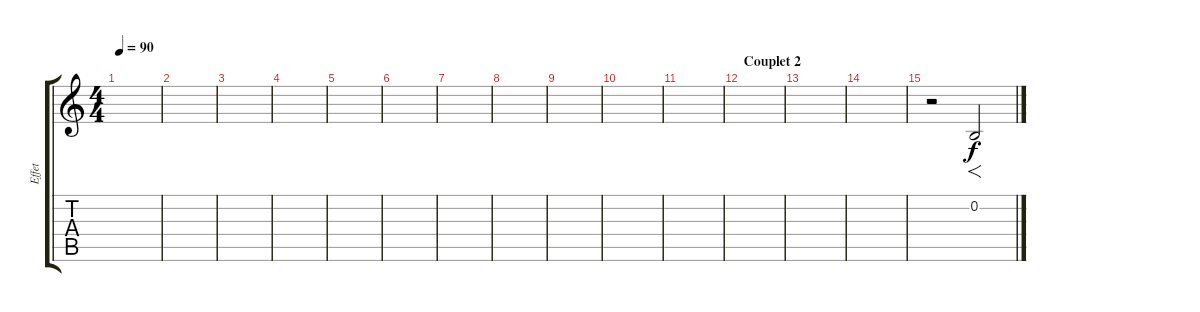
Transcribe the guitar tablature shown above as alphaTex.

\track ("Effet" "Effet") {instrument reversecymbal}
\staff {score tabs}
\tuning (E4 B3 G3 D3 A2 E2) {hide}
\ts (4 4)
\tempo 90
\clef g2
\ks c
|
|
|
|
|
|
|
|
|
|
|
\section ("" "Couplet 2")
|
|
|
r.2 0.2.2{f}
